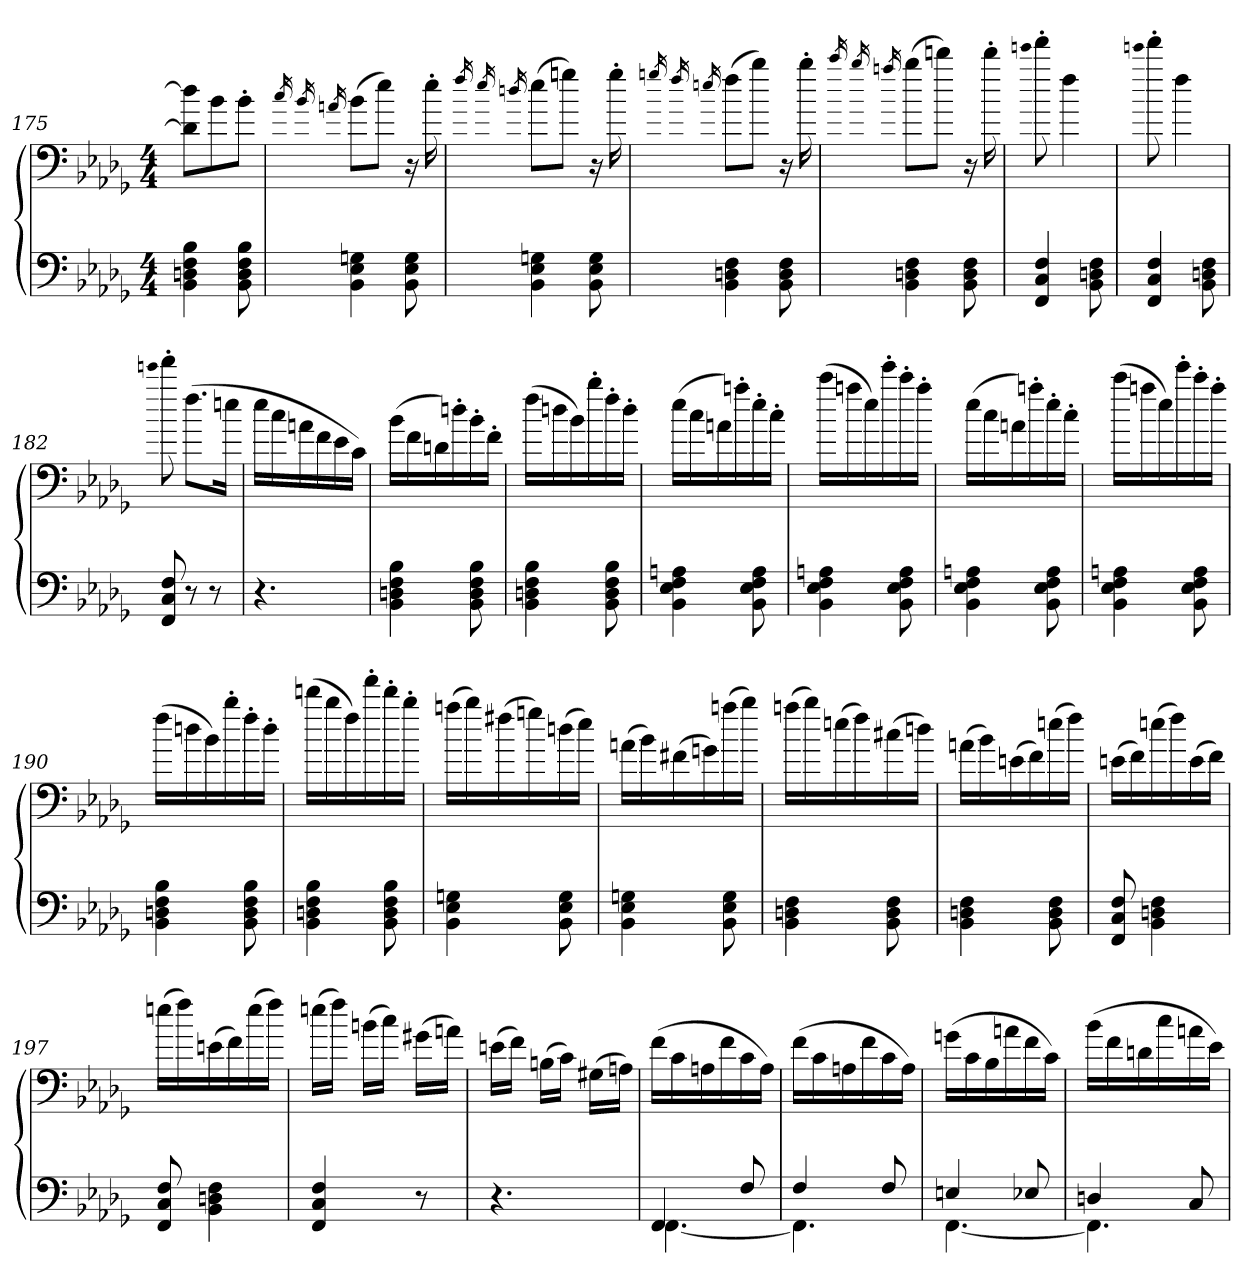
**kern	**kern
*part1	*part1
*staff2	*staff1
*clefF4	*clefF4
*k[b-e-a-d-g-]	*k[b-e-a-d-g-]
*M4/4	*M4/4
=175	=175
4BB- 4D 4F 4B-	8d] 8dd]L
.	8b-
8BB- 8D 8F 8B-	8b-'J
=176	=176
.	16qcc
.	16qb-
.	16qa
4BB- 4E- 4G	(8b-L
.	8ee-J)
8BB- 8E- 8G	16r
.	16ee-'
=177	=177
.	16qff
.	16qee-
.	16qdd
4BB- 4E- 4G	(8ee-L
.	8ggJ)
8BB- 8E- 8G	16r
.	16gg'
=178	=178
.	16qgg
.	16qff
.	16qeen
4BB- 4D 4F	(8ffL
.	8bb-J)
8BB- 8D 8F	16r
.	16bb-'
=179	=179
.	16qccc
.	16qbb-
.	16qaa
4BB- 4D 4F	(8bb-L
.	8dddJ)
8BB- 8D 8F	16r
.	16ddd'
=180	=180
.	qeeen
4FF 4C 4F	8fff'
.	4ff
8BB- 8D 8F	.
=181	=181
.	qeeen
4FF 4C 4F	8fff'
.	4ff
8BB- 8D 8F	.
=182	=182
.	qeeen
8FF 8C 8F	8fff'
8r	(8.ffL
8r	.
.	16eenJk
=183	=183
4.r	16ee-LL
.	16cc
.	16a
.	16f
.	16e-
.	16cJJ)
=184	=184
4BB- 4D 4F 4B-	(16b-LL
.	16f
.	16d)
.	16dd'
8BB- 8D 8F 8B-	16b-'
.	16f'JJ
=185	=185
4BB- 4D 4F 4B-	(16ffLL
.	16dd
.	16b-)
.	16bb-'
8BB- 8D 8F 8B-	16ff'
.	16dd'JJ
=186	=186
4BB- 4E- 4F 4A	(16ee-LL
.	16cc
.	16a)
.	16aa'
8BB- 8E- 8F 8A	16ee-'
.	16cc'JJ
=187	=187
4BB- 4E- 4F 4A	(16cccLL
.	16aa
.	16ee-)
.	16eee-'
8BB- 8E- 8F 8A	16ccc'
.	16aa'JJ
=188	=188
4BB- 4E- 4F 4A	(16ee-LL
.	16cc
.	16a)
.	16aa'
8BB- 8E- 8F 8A	16ee-'
.	16cc'JJ
=189	=189
4BB- 4E- 4F 4A	(16cccLL
.	16aa
.	16ee-)
.	16eee-'
8BB- 8E- 8F 8A	16ccc'
.	16aa'JJ
=190	=190
4BB- 4D 4F 4B-	(16ffLL
.	16dd
.	16b-)
.	16bb-'
8BB- 8D 8F 8B-	16ff'
.	16dd'JJ
=191	=191
4BB- 4D 4F 4B-	(16dddLL
.	16bb-
.	16ff)
.	16fff'
8BB- 8D 8F 8B-	16ddd'
.	16bb-'JJ
=192	=192
4BB- 4E- 4G	(16aaLL
.	16bb-)
.	(16ff#X
.	16gg)
8BB- 8E- 8G	(16dd
.	16ee-JJ)
=193	=193
4BB- 4E- 4G	(16aLL
.	16b-)
.	(16f#X
.	16g)
8BB- 8E- 8G	(16aa
.	16bb-JJ)
=194	=194
4BB- 4D 4F	(16aaLL
.	16bb-)
.	(16een
.	16ff)
8BB- 8D 8F	(16cc#X
.	16ddJJ)
=195	=195
4BB- 4D 4F	(16aLL
.	16b-)
.	(16en
.	16f)
8BB- 8D 8F	(16een
.	16ffJJ)
=196	=196
8FF 8C 8F	(16enLL
.	16f)
4BB- 4D 4F	(16een
.	16ff)
.	(16e
.	16fJJ)
=197	=197
8FF 8C 8F	(16eenLL
.	16ff)
4BB- 4D 4F	(16en
.	16f)
.	(16ee
.	16ffJJ)
=198	=198
4FF 4C 4F	(16eenLL
.	16ffJJ)
.	(16bnLL
.	16ccJJ)
8r	(16g#XLL
.	16aJJ)
=199	=199
4.r	(16enLL
.	16fJJ)
.	(16BnLL
.	16cJJ)
.	(16G#XLL
.	16AJJ)
=200	=200
*^	*
4FF	[4.FF	(16fLL
.	.	16c
.	.	16A
.	.	16f
8F	.	16c
.	.	16AJJ)
=201	=201	=201
4F	4.FF]	(16fLL
.	.	16c
.	.	16A
.	.	16f
8F	.	16c
.	.	16AJJ)
=202	=202	=202
4En	[4.FF	(16gLL
.	.	16c
.	.	16B-
.	.	16a
8E-X	.	16f
.	.	16cJJ)
=203	=203	=203
4D	4.FF]	(16b-LL
.	.	16f
.	.	16d
.	.	16cc
8C	.	16a
.	.	16e-JJ)
*v	*v	*
=	=
*-	*-
